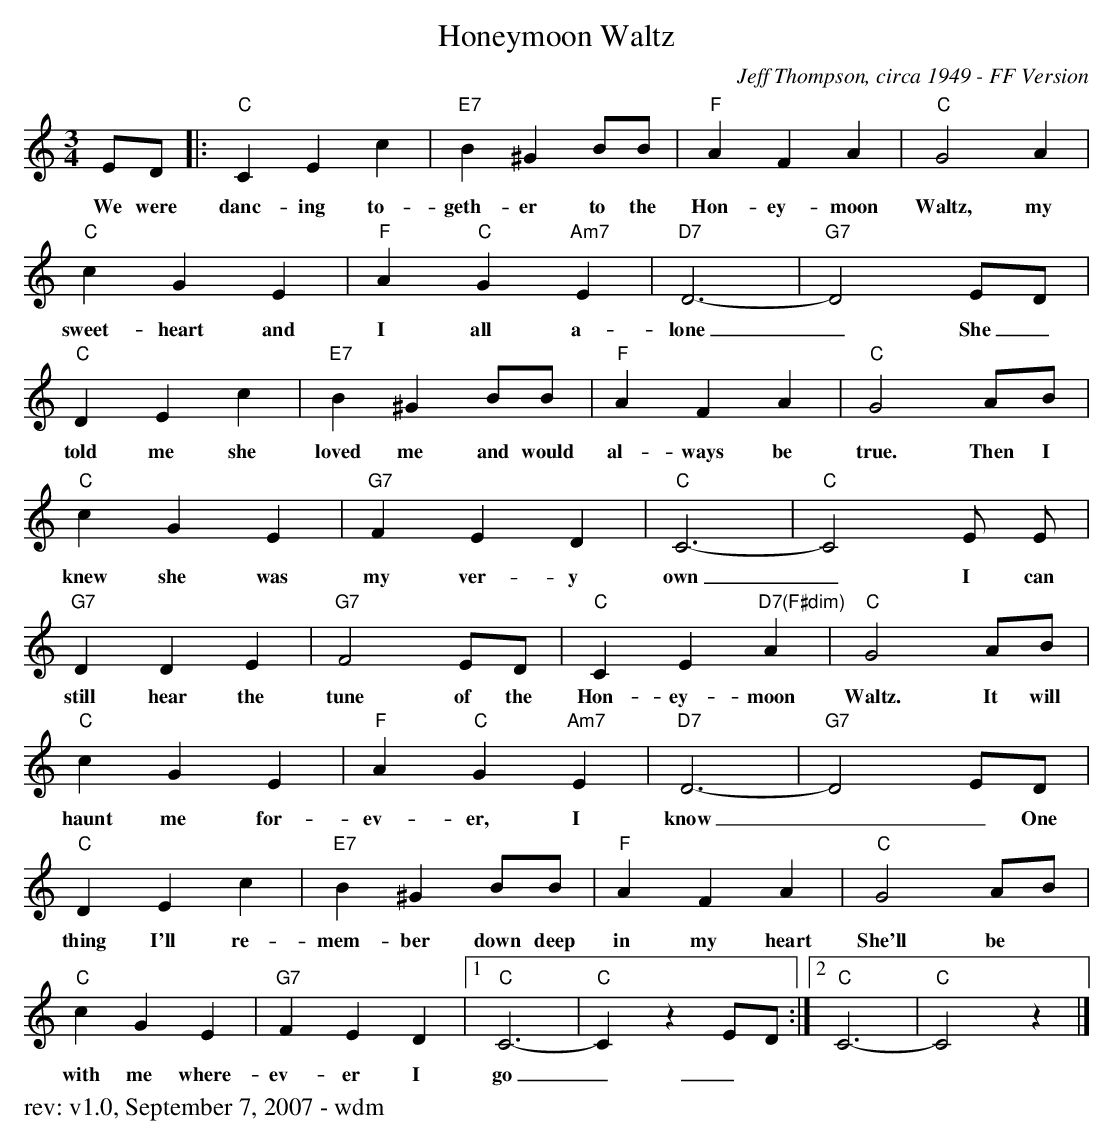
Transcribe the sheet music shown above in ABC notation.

X:1
T: Honeymoon Waltz
O: Jeff Thompson, circa 1949 - FF Version
M: 3/4
L: 1/4
K: Cmaj
E/-D/ |: \
w:We were
"C"C- E c | "E7"B ^G B/B/ | "F"A- F A | "C"G2 A |
w:danc-ing to-geth-er to the Hon-ey-moon Waltz, my
"C"c G E | "F"A "C"G "Am7"E | "D7"D3- | "G7"D2 E/-D/ |
w:sweet-heart and I all a-lone_ She_
"C"D- E c | "E7"B ^G B/B/ | "F"A- F A | "C"G2 A/-B/ |
w:told me she loved me and would al-ways be true. Then I
"C"c G E | "G7"F E D | "C"C3- | "C"C2 E/ E/ |
w:knew she was my ver-y own_ I can
"G7"D D E | "G7"F2 E/D/ | "C"C E "D7(F#dim)"A | "C"G2 A/B/ |
w:still hear the tune of the Hon-ey-moon Waltz. It will
"C"c G E | "F"A "C"G "Am7"E | "D7"D3- | "G7"D2 E/-D/ |
w:haunt me for-ev-er, I know__ One_
"C"D- E c | "E7"B ^G B/B/ | "F"A- F A | "C"G2 A/-B/ |
w:thing I'll re-mem-ber down deep in my heart She'll be
"C"c G E | "G7"F E D |[1 "C"C3- | "C"C z E/-D/ :|[2 "C"C3- | "C"C2 z |]
w:with me where-ev-er I go__
